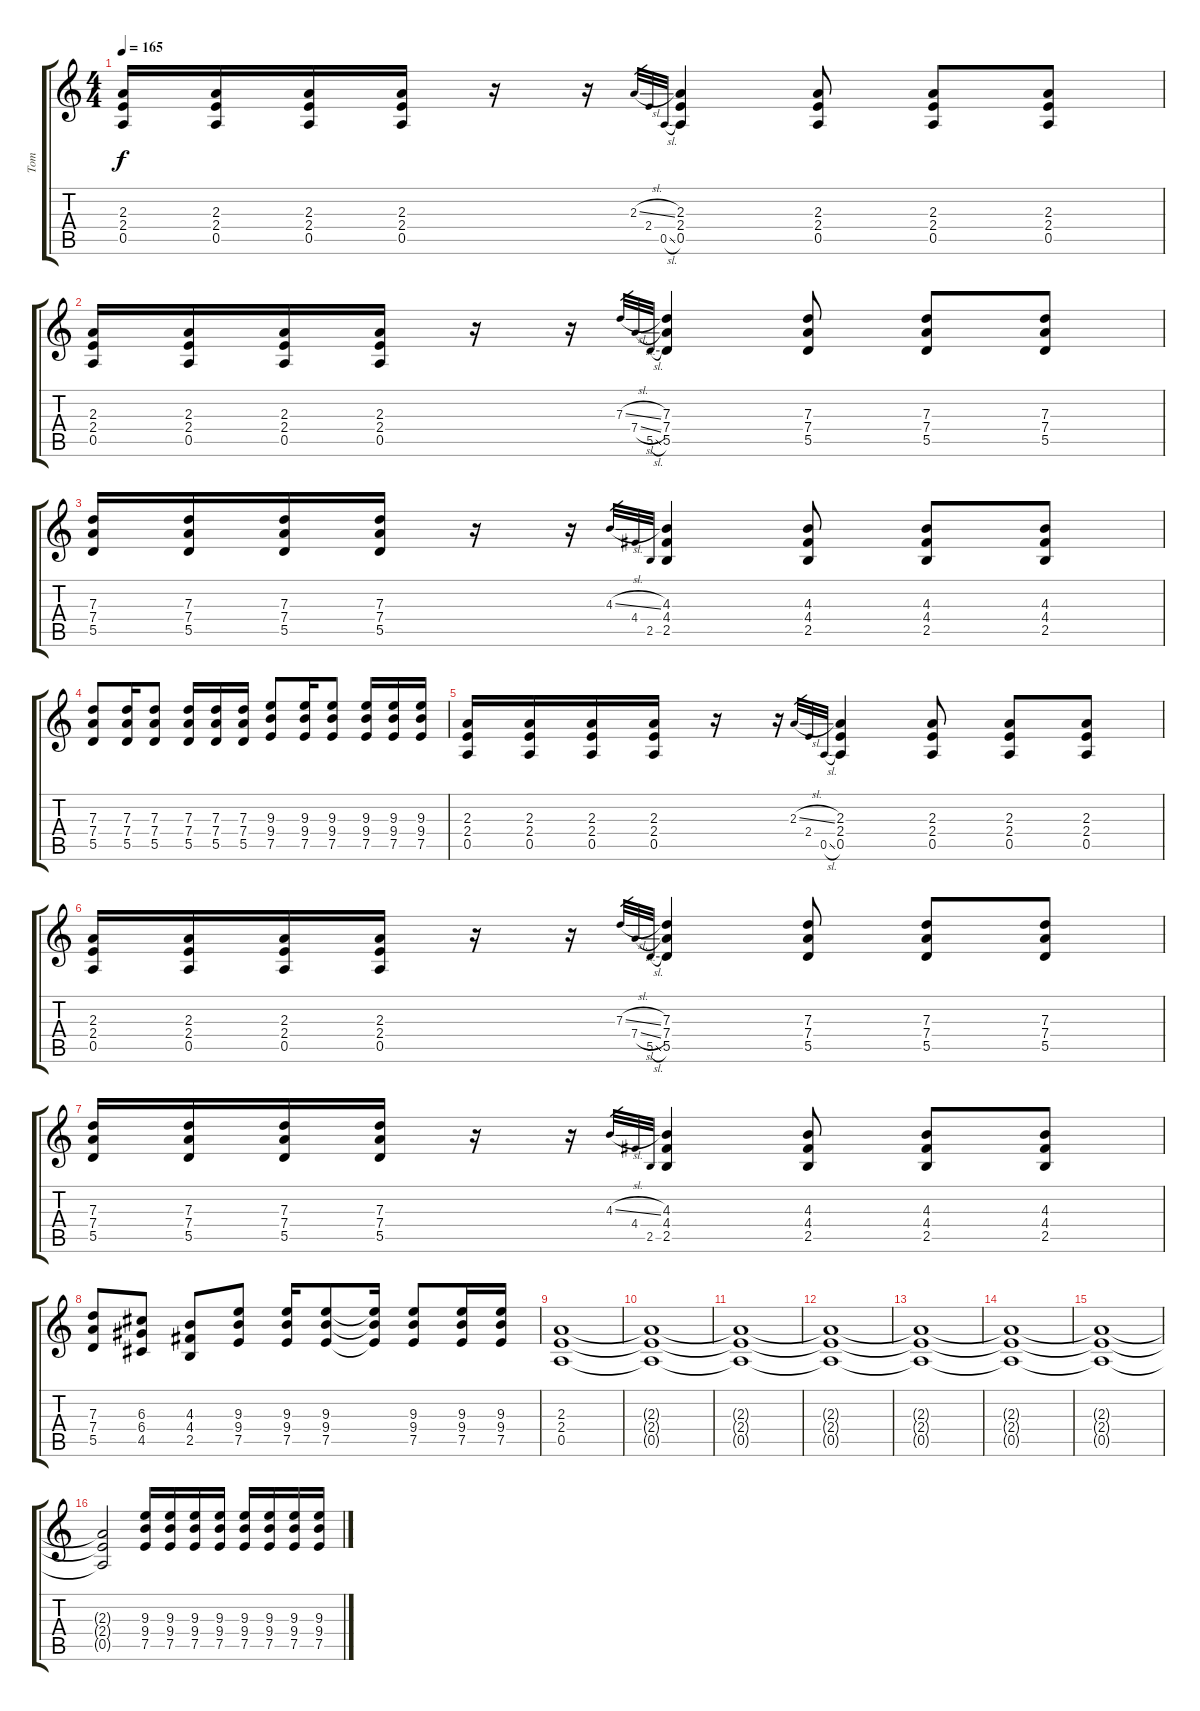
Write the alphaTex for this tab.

\track ("Tom" "Tom") {instrument distortionguitar}
\staff {score tabs}
\tuning (E4 B3 G3 D3 A2 E2) {hide}
\ts (4 4)
\tempo 165
\clef g2
\ks c
(2.3 2.4 0.5).16{dy f instrument distortionguitar} (2.3 2.4 0.5).16 (2.3 2.4 0.5).16 (2.3 2.4 0.5).16 r.16 r.16 2.3{sl}.32{gr} 2.4.32{gr} 0.5{sl}.32{gr} (2.3 2.4 0.5).4 (2.3 2.4 0.5).8 (2.3 2.4 0.5).8 (2.3 2.4 0.5).8 |
(2.3 2.4 0.5).16 (2.3 2.4 0.5).16 (2.3 2.4 0.5).16 (2.3 2.4 0.5).16 r.16 r.16 7.3{sl}.32{gr} 7.4{sl}.32{gr} 5.5{sl}.32{gr} (7.3 7.4 5.5).4 (7.3 7.4 5.5).8 (7.3 7.4 5.5).8 (7.3 7.4 5.5).8 |
(7.3 7.4 5.5).16 (7.3 7.4 5.5).16 (7.3 7.4 5.5).16 (7.3 7.4 5.5).16 r.16 r.16 4.3{sl}.32{gr} 4.4.32{gr} 2.5.32{gr} (4.3 4.4 2.5).4 (4.3 4.4 2.5).8 (4.3 4.4 2.5).8 (4.3 4.4 2.5).8 |
(7.3 7.4 5.5).8 (7.3 7.4 5.5).16 (7.3 7.4 5.5).8 (7.3 7.4 5.5).16 (7.3 7.4 5.5).16 (7.3 7.4 5.5).16 (9.3 9.4 7.5).8 (9.3 9.4 7.5).16 (9.3 9.4 7.5).8 (9.3 9.4 7.5).16 (9.3 9.4 7.5).16 (9.3 9.4 7.5).16 |
(2.3 2.4 0.5).16 (2.3 2.4 0.5).16 (2.3 2.4 0.5).16 (2.3 2.4 0.5).16 r.16 r.16 2.3{sl}.32{gr} 2.4.32{gr} 0.5{sl}.32{gr} (2.3 2.4 0.5).4 (2.3 2.4 0.5).8 (2.3 2.4 0.5).8 (2.3 2.4 0.5).8 |
(2.3 2.4 0.5).16 (2.3 2.4 0.5).16 (2.3 2.4 0.5).16 (2.3 2.4 0.5).16 r.16 r.16 7.3{sl}.32{gr} 7.4{sl}.32{gr} 5.5{sl}.32{gr} (7.3 7.4 5.5).4 (7.3 7.4 5.5).8 (7.3 7.4 5.5).8 (7.3 7.4 5.5).8 |
(7.3 7.4 5.5).16 (7.3 7.4 5.5).16 (7.3 7.4 5.5).16 (7.3 7.4 5.5).16 r.16 r.16 4.3{sl}.32{gr} 4.4.32{gr} 2.5.32{gr} (4.3 4.4 2.5).4 (4.3 4.4 2.5).8 (4.3 4.4 2.5).8 (4.3 4.4 2.5).8 |
(7.3 7.4 5.5).8 (6.3 6.4 4.5).8 (4.3 4.4 2.5).8 (9.3 9.4 7.5).8 (9.3 9.4 7.5).16 (9.3 9.4 7.5).8 (9.3{t} 9.4{t} 7.5{t}).16 (9.3 9.4 7.5).8 (9.3 9.4 7.5).16 (9.3 9.4 7.5).16 |
(2.3 2.4 0.5).1 |
(2.3{t} 2.4{t} 0.5{t}).1 |
(2.3{t} 2.4{t} 0.5{t}).1 |
(2.3{t} 2.4{t} 0.5{t}).1 |
(2.3{t} 2.4{t} 0.5{t}).1 |
(2.3{t} 2.4{t} 0.5{t}).1 |
(2.3{t} 2.4{t} 0.5{t}).1 |
(2.3{t} 2.4{t} 0.5{t}).2 (9.3 9.4 7.5).16 (9.3 9.4 7.5).16 (9.3 9.4 7.5).16 (9.3 9.4 7.5).16 (9.3 9.4 7.5).16 (9.3 9.4 7.5).16 (9.3 9.4 7.5).16 (9.3 9.4 7.5).16
